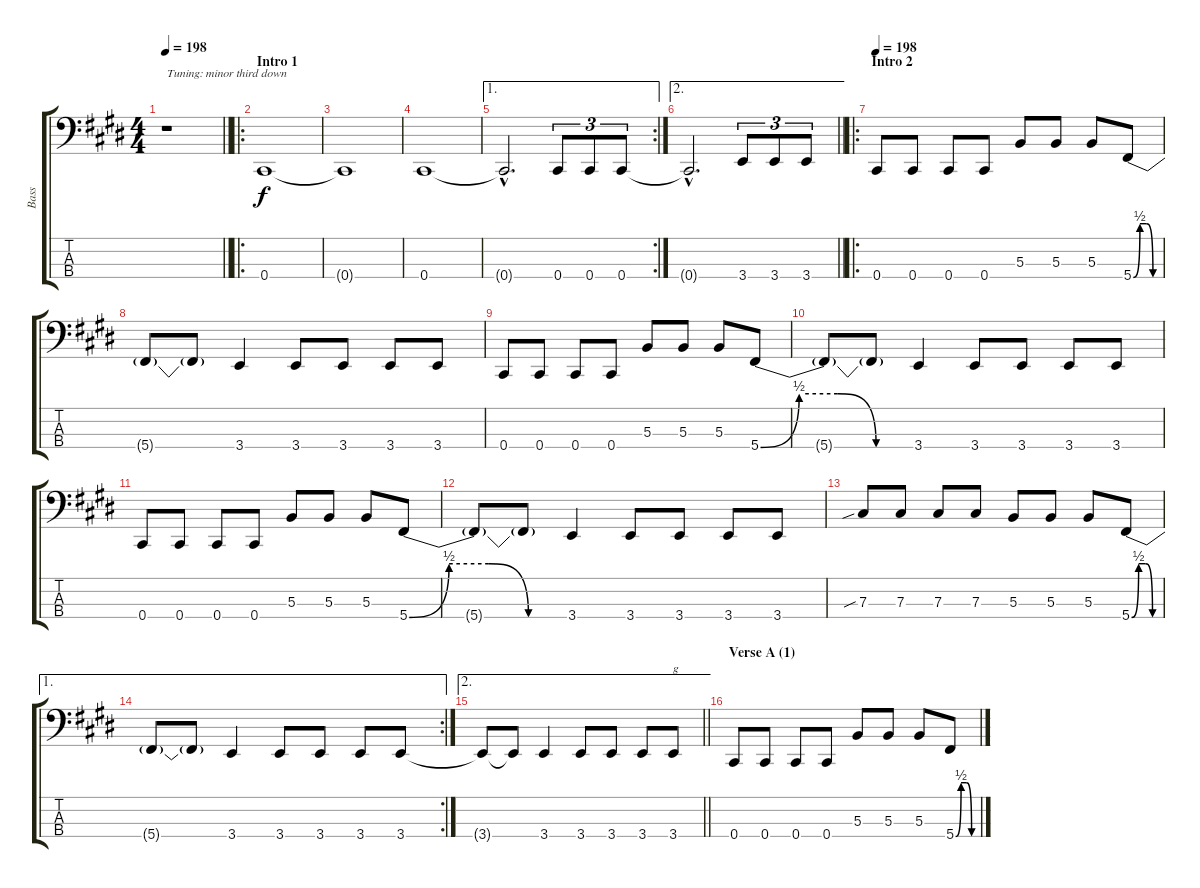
\track ("Bass" "Bass") {instrument electricbasspick}
\staff {score tabs}
\tuning (E2 B1 Gb1 Db1) {hide}
\ts (4 4)
\tempo 198
\tempo 99
\tempo 198
\clef f4
\barLineRight lightlight
\ks c#minor
r.1{txt "Tuning: minor third down" dy f instrument electricbasspick} |
\ro
\section ("" "Intro 1")
0.4.1 |
0.4{t}.1 |
0.4.1 |
\ae 1
\rc 2
0.4{hac t}.2{d} 0.4.8{tu (3 2)} 0.4.8{tu (3 2)} 0.4.8{tu (3 2)} |
\ae 2
\barLineRight lightlight
0.4{hac t}.2{d} 3.4.8{tu (3 2)} 3.4.8{tu (3 2)} 3.4.8{tu (3 2)} |
\ro
\section ("" "Intro 2")
\tempo 198
0.4.8 0.4.8 0.4.8 0.4.8 5.3.8 5.3.8 5.3.8 5.4{be (custom 0 0 15 2 30 2 45 0 60 0)}.8 |
5.4{t}.8 5.4{t}.8 3.4.4 3.4.8 3.4.8 3.4.8 3.4.8 |
0.4.8 0.4.8 0.4.8 0.4.8 5.3.8 5.3.8 5.3.8 5.4{be (custom 0 0 15 2 30 2 45 0 60 0)}.8 |
5.4{t}.8 5.4{t}.8 3.4.4 3.4.8 3.4.8 3.4.8 3.4.8 |
0.4.8 0.4.8 0.4.8 0.4.8 5.3.8 5.3.8 5.3.8 5.4{be (custom 0 0 15 2 30 2 45 0 60 0)}.8 |
5.4{t}.8 5.4{t}.8 3.4.4 3.4.8 3.4.8 3.4.8 3.4.8 |
7.3{sib}.8 7.3.8 7.3.8 7.3.8 5.3.8 5.3.8 5.3.8 5.4{be (custom 0 0 15 2 30 2 45 0 60 0)}.8 |
\ae 1
\rc 2
5.4{t}.8 5.4{t}.8 3.4.4 3.4.8 3.4.8 3.4.8 3.4.8 |
\ae 2
\barLineRight lightlight
3.4{t}.8 3.4{t}.8 3.4.4 3.4.8 3.4.8 3.4.8 3.4.8{txt "g"} |
\section ("" "Verse A (1)")
0.4.8 0.4.8 0.4.8 0.4.8 5.3.8 5.3.8 5.3.8 5.4{be (custom 0 0 15 2 30 2 45 0 60 0)}.8
